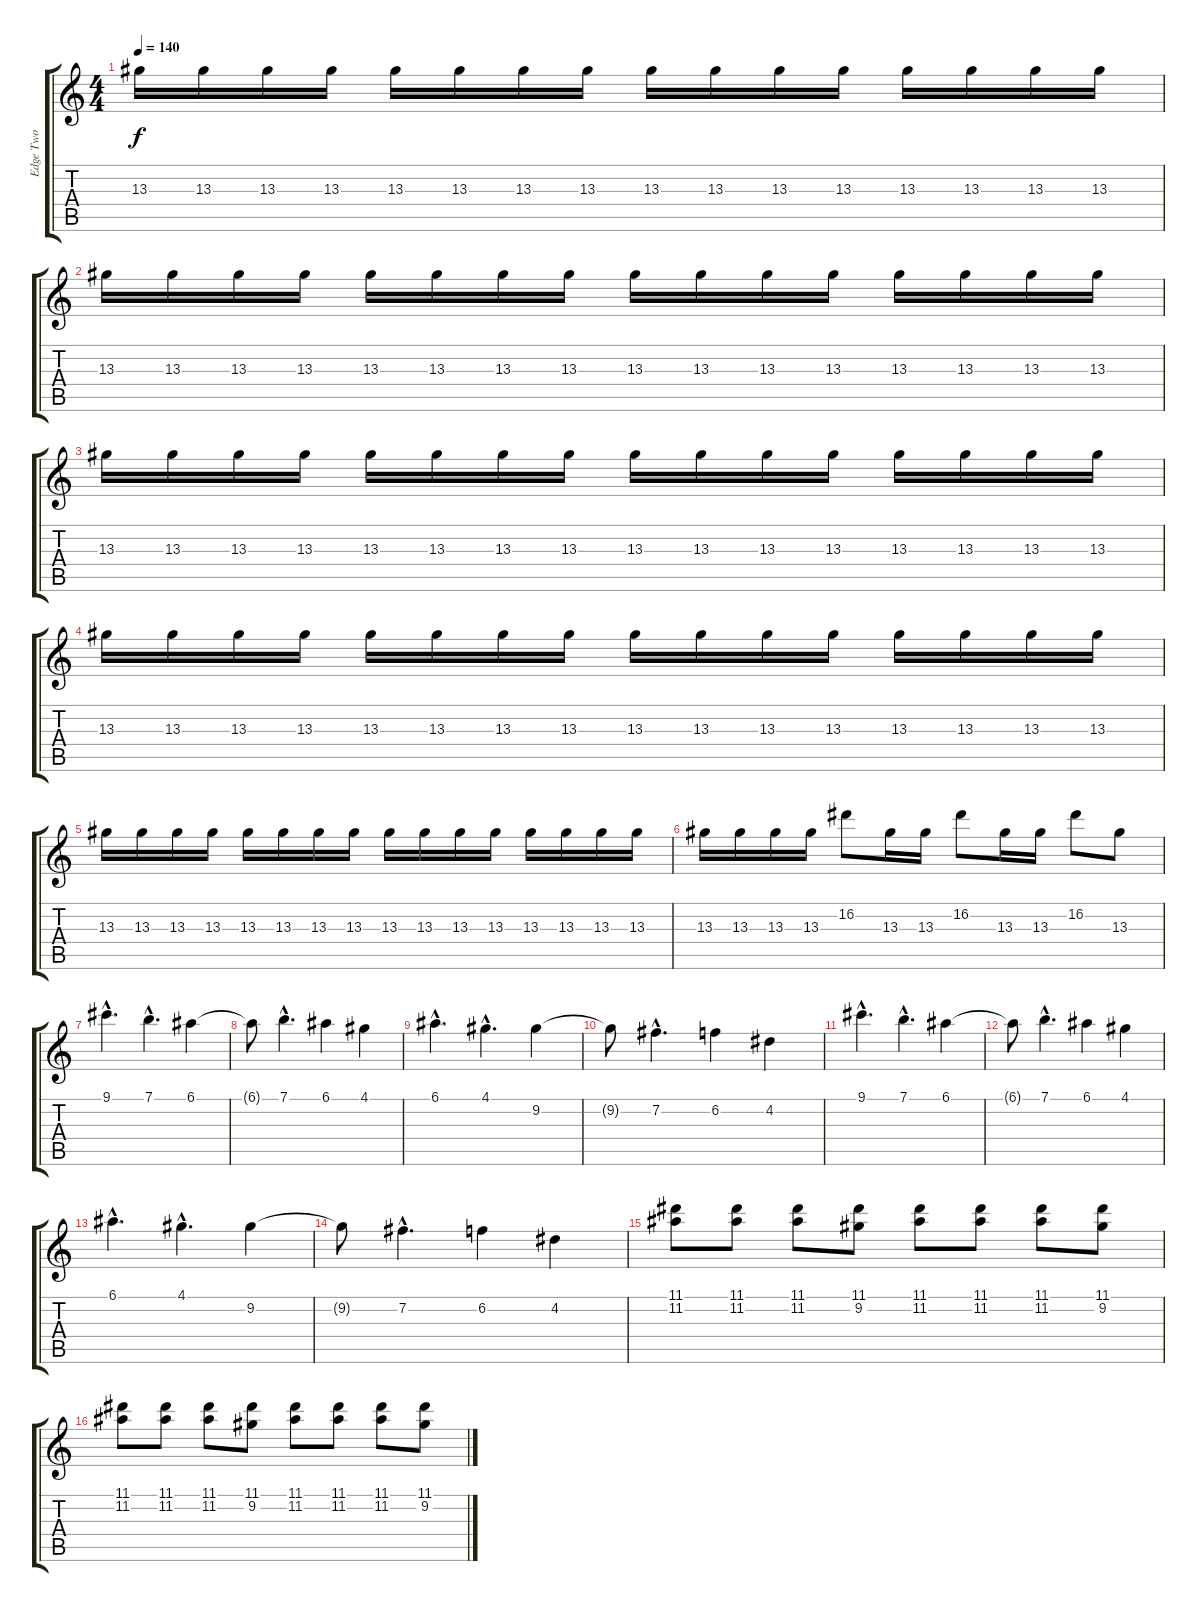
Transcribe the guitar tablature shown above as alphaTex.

\track ("Edge Two" "Edge Two") {instrument overdrivenguitar}
\staff {score tabs}
\tuning (E4 B3 G3 D3 A2 E2) {hide}
\ts (4 4)
\tempo 140
\clef g2
\ks c
13.3.16{dy f} 13.3.16 13.3.16 13.3.16 13.3.16 13.3.16 13.3.16 13.3.16 13.3.16 13.3.16 13.3.16 13.3.16 13.3.16 13.3.16 13.3.16 13.3.16 |
13.3.16 13.3.16 13.3.16 13.3.16 13.3.16 13.3.16 13.3.16 13.3.16 13.3.16 13.3.16 13.3.16 13.3.16 13.3.16 13.3.16 13.3.16 13.3.16 |
13.3.16 13.3.16 13.3.16 13.3.16 13.3.16 13.3.16 13.3.16 13.3.16 13.3.16 13.3.16 13.3.16 13.3.16 13.3.16 13.3.16 13.3.16 13.3.16 |
13.3.16 13.3.16 13.3.16 13.3.16 13.3.16 13.3.16 13.3.16 13.3.16 13.3.16 13.3.16 13.3.16 13.3.16 13.3.16 13.3.16 13.3.16 13.3.16 |
13.3.16 13.3.16 13.3.16 13.3.16 13.3.16 13.3.16 13.3.16 13.3.16 13.3.16 13.3.16 13.3.16 13.3.16 13.3.16 13.3.16 13.3.16 13.3.16 |
13.3.16 13.3.16 13.3.16 13.3.16 16.2.8 13.3.16 13.3.16 16.2.8 13.3.16 13.3.16 16.2.8 13.3.8 |
9.1{hac}.4{d} 7.1{hac}.4{d} 6.1.4 |
6.1{t}.8 7.1{hac}.4{d} 6.1.4 4.1.4 |
6.1{hac}.4{d} 4.1{hac}.4{d} 9.2.4 |
9.2{t}.8 7.2{hac}.4{d} 6.2.4 4.2.4 |
9.1{hac}.4{d} 7.1{hac}.4{d} 6.1.4 |
6.1{t}.8 7.1{hac}.4{d} 6.1.4 4.1.4 |
6.1{hac}.4{d} 4.1{hac}.4{d} 9.2.4 |
9.2{t}.8 7.2{hac}.4{d} 6.2.4 4.2.4 |
(11.1 11.2).8 (11.1 11.2).8 (11.1 11.2).8 (11.1 9.2).8 (11.1 11.2).8 (11.1 11.2).8 (11.1 11.2).8 (11.1 9.2).8 |
(11.1 11.2).8 (11.1 11.2).8 (11.1 11.2).8 (11.1 9.2).8 (11.1 11.2).8 (11.1 11.2).8 (11.1 11.2).8 (11.1 9.2).8
